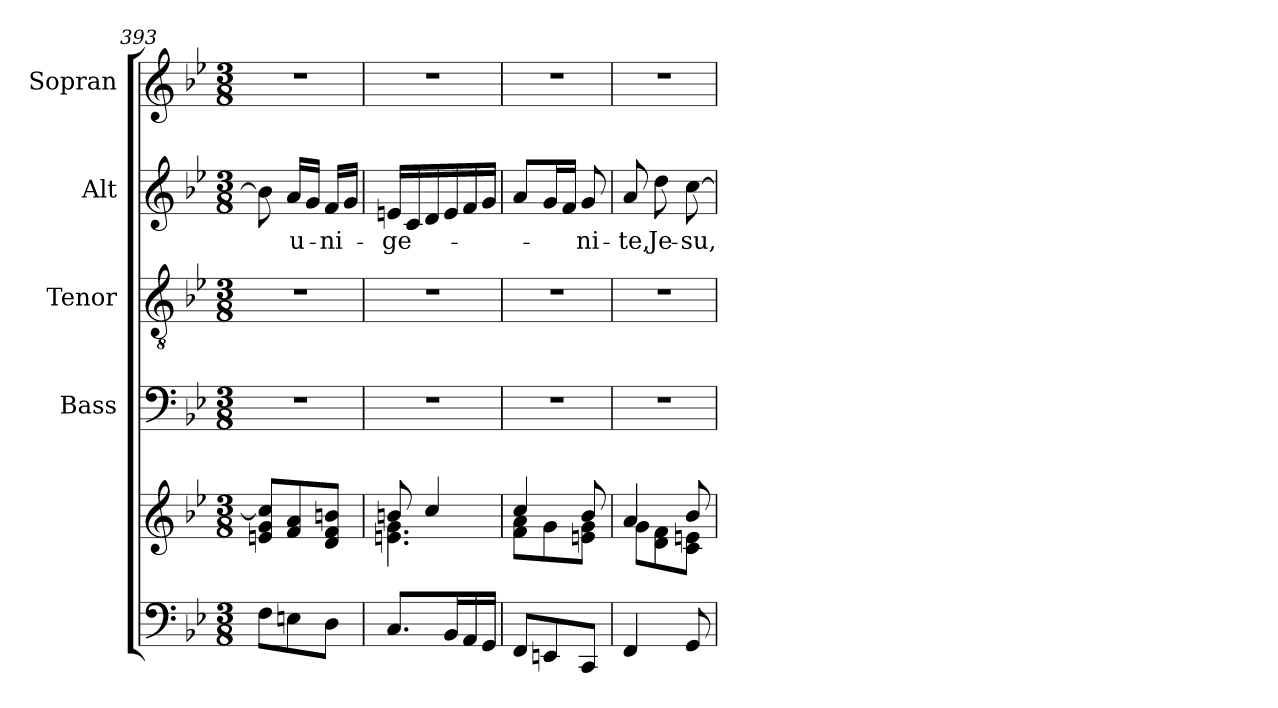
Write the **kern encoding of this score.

**kern	**kern	**kern	**kern	**kern	**text	**kern
*part5	*part5	*part4	*part3	*part2	*part2	*part1
*staff6	*staff5	*staff4	*staff3	*staff2	*staff2	*staff1
*	*	*I"Bass	*I"Tenor	*I"Alt	*	*I"Sopran
*	*	*I'B.	*I'T.	*I'A.	*	*I'S.
*clefF4	*clefG2	*clefF4	*clefGv2	*clefG2	*	*clefG2
*k[b-e-]	*k[b-e-]	*k[b-e-]	*k[b-e-]	*k[b-e-]	*	*k[b-e-]
*B-:	*B-:	*B-:	*B-:	*B-:	*	*B-:
*M3/8	*M3/8	*M3/8	*M3/8	*M3/8	*	*M3/8
=393	=393	=393	=393	=393	=393	=393
8F\L	8en/ 8g/ 8cc/]L	4.r	4.r	8b-\]	.	4.r
!	!	!	!	!	!LO:LY:b	!
8En\	8f/ 8a/	.	.	16a/LL	u-	.
.	.	.	.	16g/JJ	.	.
!	!	!	!	!	!LO:LY:b	!
8D\J	8d/ 8f/ 8bn/J	.	.	16f/LL	-ni-	.
.	.	.	.	16g/JJ	.	.
!!LO:PB:g=z
=394	=394	=394	=394	=394	=394	=394
*	*^	*	*	*	*	*
!	!	!	!	!	!	!LO:LY:b	!
8.C/L	8bn/	4.en\ 4.g\	4.r	4.r	16en/LL	-ge-	4.r
.	.	.	.	.	16c/	.	.
.	4cc/	.	.	.	16d/	.	.
16BB-/L	.	.	.	.	16e/	.	.
16AA/	.	.	.	.	16f/	.	.
16GG/JJ	.	.	.	.	16g/JJ	.	.
=395	=395	=395	=395	=395	=395	=395	=395
8FF/L	4cc/	8f\ 8a\L	4.r	4.r	8a/L	.	4.r
8EEn/	.	8g\	.	.	16g/L	.	.
.	.	.	.	.	16f/JJ	.	.
!	!	!	!	!	!	!LO:LY:b	!
8CC/J	8b-/	8en\ 8g\J	.	.	8g/	-ni-	.
=396	=396	=396	=396	=396	=396	=396	=396
!	!	!	!	!	!	!LO:LY:b	!
4FF/	4a/	8g\L	4.r	4.r	8a/	-te,	4.r
!	!	!	!	!	!	!LO:LY:b	!
.	.	8d\ 8f\	.	.	8dd\	Je-	.
!	!	!	!	!	!	!LO:LY:b	!
8GG/	8b-/	8c\ 8en\J	.	.	[8cc\	-su,	.
*	*v	*v	*	*	*	*	*
=	=	=	=	=	=	=
*-	*-	*-	*-	*-	*-	*-
